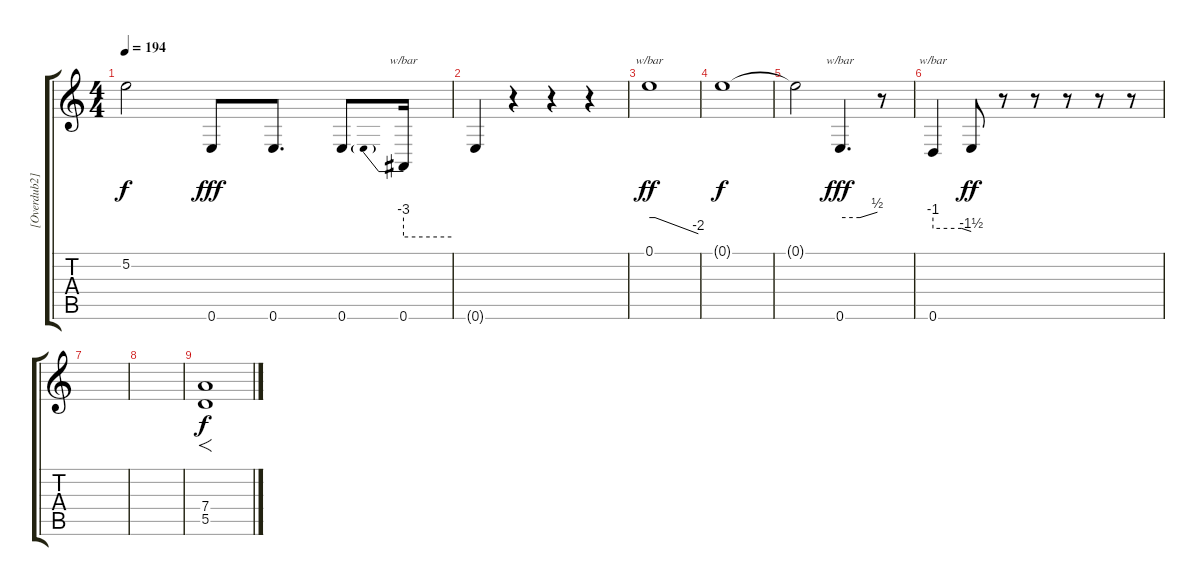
\track ("[Overdub2]" "[Overdub2]") {instrument distortionguitar}
\staff {score tabs}
\tuning (E4 B3 G3 D3 A2 E2) {hide}
\ts (4 4)
\tempo 194
\clef g2
\ks c
5.2{t}.2{dy f} 0.6.8{dy fff volume 15 balance 4 instrument violin} 0.6.8{d} 0.6.8{balance 12} 0.6.16{tbe (predive default 0 -12 60 -12)} |
0.6{t}.4 r.4 r.4 r.4 |
0.1.1{tbe (custom default 0 0 7 0 60 -8) dy ff volume 14} |
0.1{t}.1{dy f} |
0.1{t}.2 0.6.4{d tbe (custom default 0 0 32 0 60 2) dy fff volume 15 balance 12} r.8 |
0.6.4{tbe (custom default 0 -4 45 -4 60 -6)} 0.6{t}.8{dy ff} r.8 r.8 r.8 r.8 r.8 |
|
|
(7.4 5.5).1{f dy f volume 14 balance 15 instrument distortionguitar}
